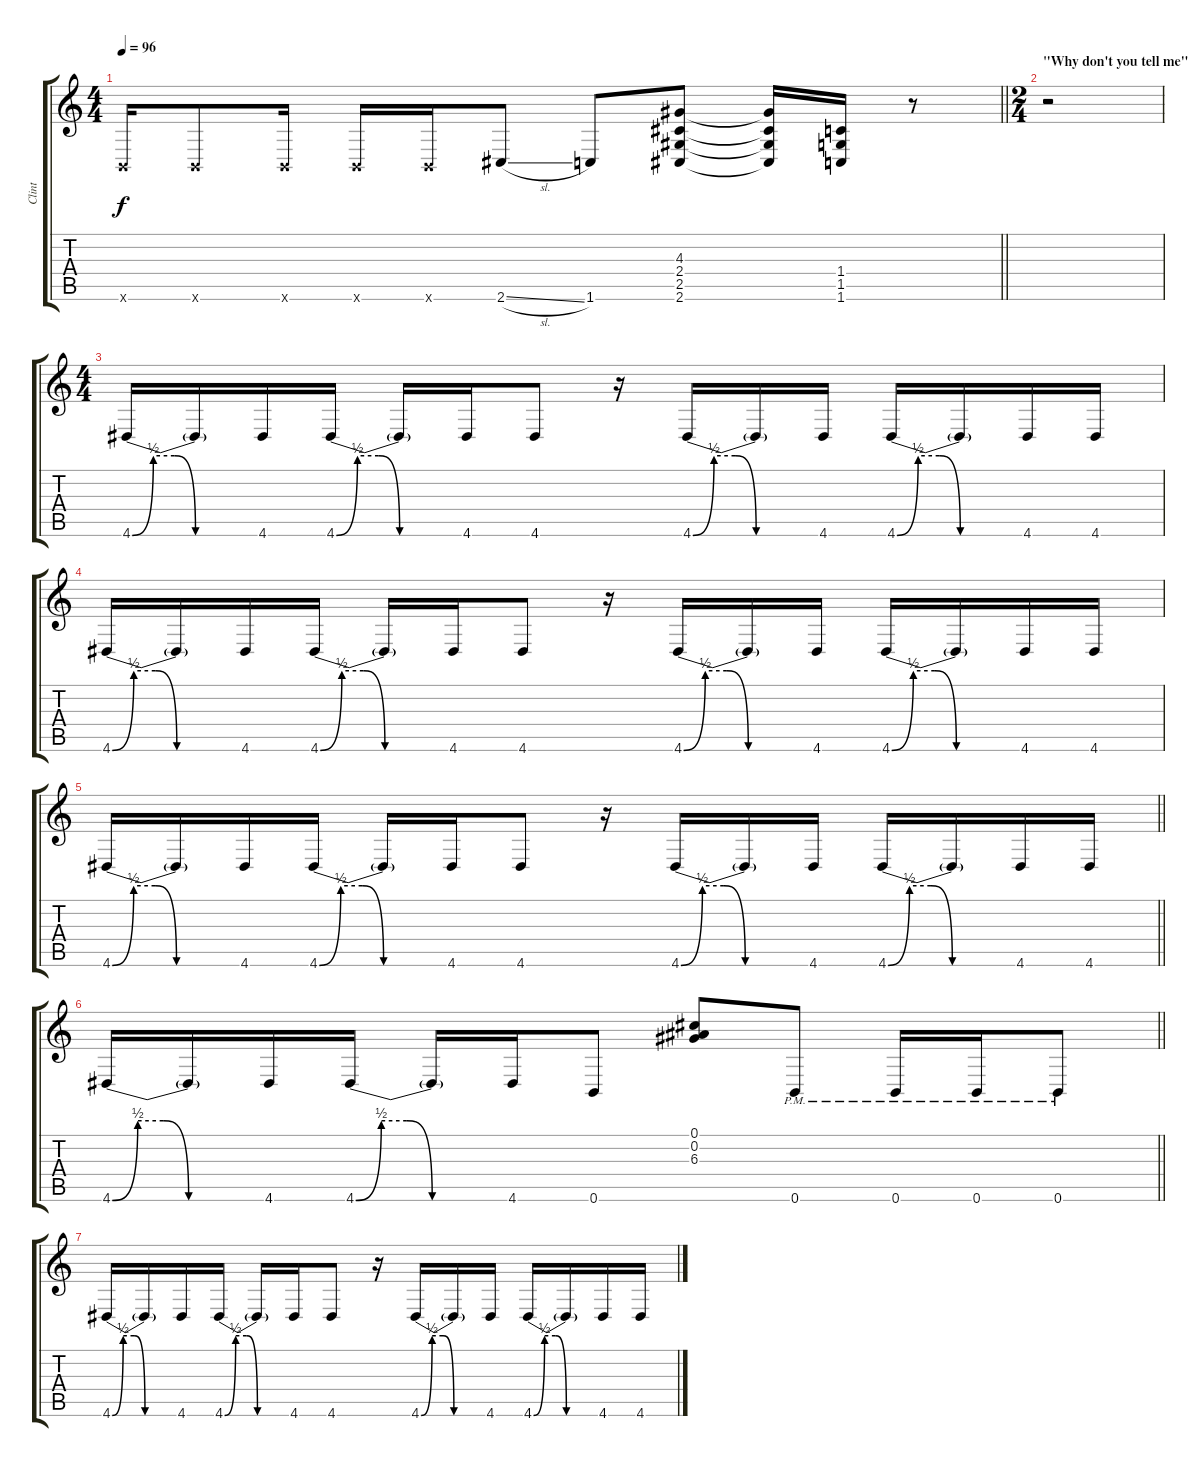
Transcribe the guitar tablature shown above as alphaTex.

\track ("Clint" "Clint") {instrument distortionguitar}
\staff {score tabs}
\tuning (Db4 Ab3 E3 B2 Gb2 B1) {hide}
\ts (4 4)
\tempo 96
\clef g2
\barLineRight lightlight
\ks c
0.6{x}.16{dy f} 0.6{x}.8 0.6{x}.16 0.6{x}.16 0.6{x}.16 2.6{sl}.8 1.6.8 (4.3 2.4 2.5 2.6).8 (4.3{t} 2.4{t} 2.5{t} 2.6{t}).16 (1.4 1.5 1.6).16 r.8 |
\ts (2 4)
\section ("" "\"Why don't you tell me\"")
r.2 |
\ts (4 4)
4.6{be (custom 0 0 10 2 20 2 30 0 60 0)}.16 4.6{t}.16 4.6.16 4.6{be (custom 0 0 10 2 20 2 30 0 60 0)}.16 4.6{t}.16 4.6.16 4.6.8 r.16 4.6{be (custom 0 0 10 2 20 2 30 0 60 0)}.16 4.6{t}.16 4.6.16 4.6{be (custom 0 0 10 2 20 2 30 0 60 0)}.16 4.6{t}.16 4.6.16 4.6.16 |
4.6{be (custom 0 0 10 2 20 2 30 0 60 0)}.16 4.6{t}.16 4.6.16 4.6{be (custom 0 0 10 2 20 2 30 0 60 0)}.16 4.6{t}.16 4.6.16 4.6.8 r.16 4.6{be (custom 0 0 10 2 20 2 30 0 60 0)}.16 4.6{t}.16 4.6.16 4.6{be (custom 0 0 10 2 20 2 30 0 60 0)}.16 4.6{t}.16 4.6.16 4.6.16 |
\barLineRight lightlight
4.6{be (custom 0 0 10 2 20 2 30 0 60 0)}.16 4.6{t}.16 4.6.16 4.6{be (custom 0 0 10 2 20 2 30 0 60 0)}.16 4.6{t}.16 4.6.16 4.6.8 r.16 4.6{be (custom 0 0 10 2 20 2 30 0 60 0)}.16 4.6{t}.16 4.6.16 4.6{be (custom 0 0 10 2 20 2 30 0 60 0)}.16 4.6{t}.16 4.6.16 4.6.16 |
\barLineRight lightlight
4.6{be (custom 0 0 10 2 20 2 30 0 60 0)}.16 4.6{t}.16 4.6.16 4.6{be (custom 0 0 10 2 20 2 30 0 60 0)}.16 4.6{t}.16 4.6.16 0.6.8 (0.1 0.2 6.3).8 0.6{pm}.8 0.6{pm}.16 0.6{pm}.16 0.6{pm}.8 |
4.6{be (custom 0 0 10 2 20 2 30 0 60 0)}.16 4.6{t}.16 4.6.16 4.6{be (custom 0 0 10 2 20 2 30 0 60 0)}.16 4.6{t}.16 4.6.16 4.6.8 r.16 4.6{be (custom 0 0 10 2 20 2 30 0 60 0)}.16 4.6{t}.16 4.6.16 4.6{be (custom 0 0 10 2 20 2 30 0 60 0)}.16 4.6{t}.16 4.6.16 4.6.16
